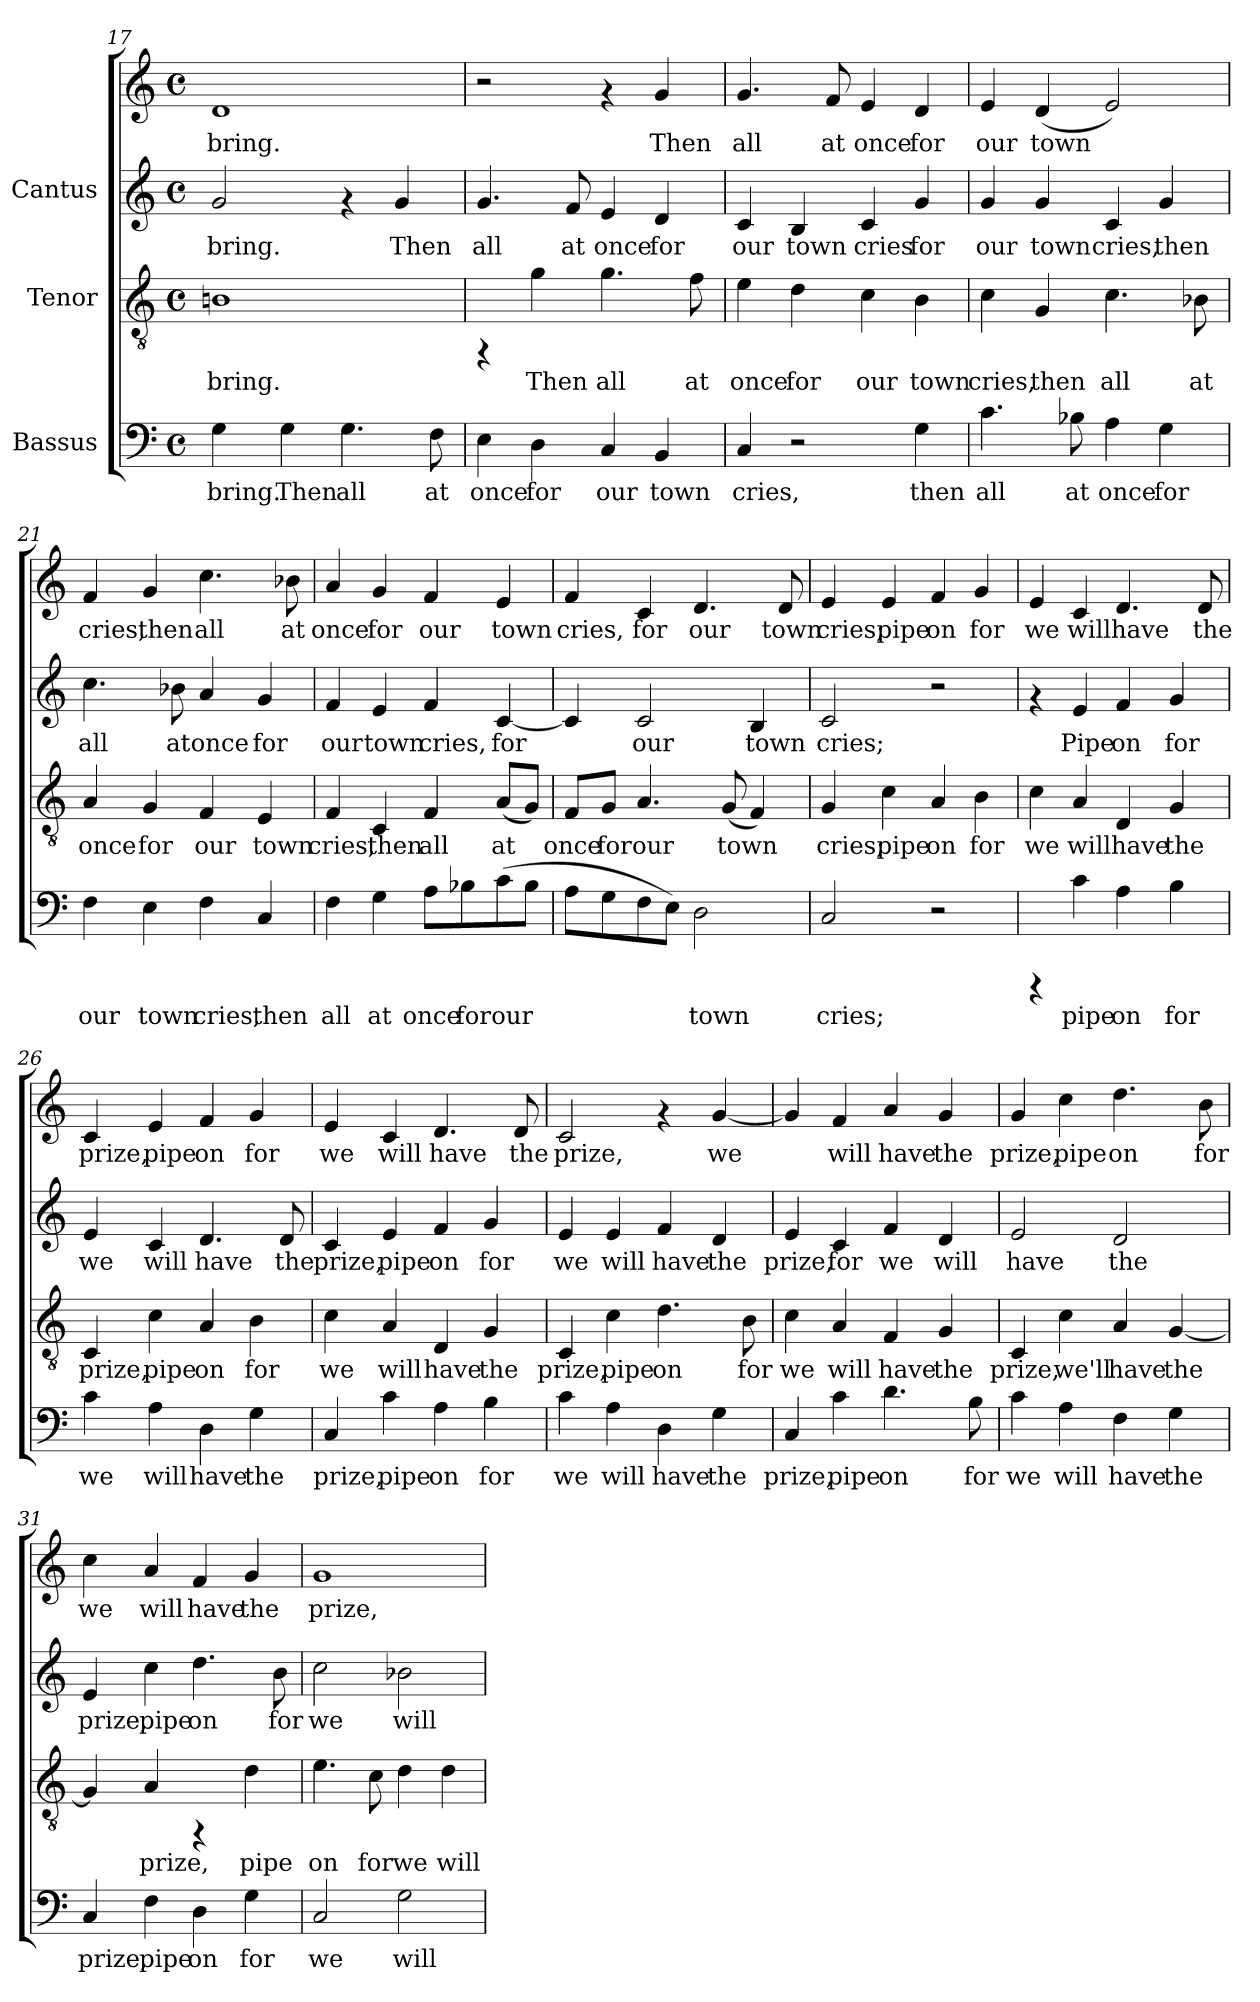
**kern	**text	**kern	**text	**kern	**text	**kern	**text
*part3	*part3	*part2	*part2	*part1	*part1	*part1	*part1
*staff4	*staff4	*staff3	*staff3	*staff2	*staff2	*staff1	*staff1
*I"Bassus	*	*I"Tenor	*	*I"Cantus	*	*	*
!!LO:LB:g=z
*clefF4	*	*clefGv2	*	*clefG2	*	*clefG2	*
*M4/4	*	*M4/4	*	*M4/4	*	*M4/4	*
*met(c)	*	*met(c)	*	*met(c)	*	*met(c)	*
=17	=17	=17	=17	=17	=17	=17	=17
!	!LO:LY:b:cj	!	!LO:LY:b:cj	!	!LO:LY:b:cj	!	!LO:LY:b:cj
4G\	bring.	1Bn	bring.	2g/	bring.	1d	bring.
!	!LO:LY:b:cj	!	!	!	!	!	!
4G\	Then	.	.	.	.	.	.
!	!LO:LY:b:cj	!	!	!	!	!	!
4.G\	all	.	.	4rf	.	.	.
!	!	!	!	!	!LO:LY:b:cj	!	!
.	.	.	.	4g/	Then	.	.
!	!LO:LY:b:cj	!	!	!	!	!	!
8F\	at	.	.	.	.	.	.
=18	=18	=18	=18	=18	=18	=18	=18
!	!LO:LY:b:cj	!	!	!	!LO:LY:b:cj	!	!
4E\	once	4rFF	.	4.g/	all	2r	.
!	!LO:LY:b:cj	!	!LO:LY:b:cj	!	!	!	!
4D\	for	4g\	Then	.	.	.	.
!	!	!	!	!	!LO:LY:b:cj	!	!
.	.	.	.	8f/	at	.	.
!	!LO:LY:b:cj	!	!LO:LY:b:cj	!	!LO:LY:b:cj	!	!
4C/	our	4.g\	all	4e/	once	4rf	.
!	!LO:LY:b:cj	!	!	!	!LO:LY:b:cj	!	!LO:LY:b:cj
4BB/	town	.	.	4d/	for	4g/	Then
!	!	!	!LO:LY:b:cj	!	!	!	!
.	.	8f\	at	.	.	.	.
=19	=19	=19	=19	=19	=19	=19	=19
!	!LO:LY:b:cj	!	!LO:LY:b:cj	!	!LO:LY:b:cj	!	!LO:LY:b:cj
4C/	cries,	4e\	once	4c/	our	4.g/	all
!	!	!	!LO:LY:b:cj	!	!LO:LY:b:cj	!	!
2r	.	4d\	for	4B/	town	.	.
!	!	!	!	!	!	!	!LO:LY:b:cj
.	.	.	.	.	.	8f/	at
!	!	!	!LO:LY:b:cj	!	!LO:LY:b:cj	!	!LO:LY:b:cj
.	.	4c\	our	4c/	cries	4e/	once
!	!LO:LY:b:cj	!	!LO:LY:b:cj	!	!LO:LY:b:cj	!	!LO:LY:b:cj
4G\	then	4B\	town	4g/	for	4d/	for
=20	=20	=20	=20	=20	=20	=20	=20
!	!LO:LY:b:cj	!	!LO:LY:b:cj	!	!LO:LY:b:cj	!	!LO:LY:b:cj
4.c\	all	4c\	cries,	4g/	our	4e/	our
!	!	!	!LO:LY:b:cj	!	!LO:LY:b:cj	!	!LO:LY:b:cj
.	.	4G/	then	4g/	town	(<4d/	town
!	!LO:LY:b:cj	!	!	!	!	!	!
8B-X\	at	.	.	.	.	.	.
!	!LO:LY:b:cj	!	!LO:LY:b:cj	!	!LO:LY:b:cj	!	!LO:LY:b:cj
4A\	once	4.c\	all	4c/	cries,	2e/)	.
!	!LO:LY:b:cj	!	!	!	!LO:LY:b:cj	!	!
4G\	for	.	.	4g/	then	.	.
!	!	!	!LO:LY:b:cj	!	!	!	!
.	.	8B-X\	at	.	.	.	.
!!LO:LB:g=z
=21	=21	=21	=21	=21	=21	=21	=21
!	!LO:LY:b:cj	!	!LO:LY:b:cj	!	!LO:LY:b:cj	!	!LO:LY:b:cj
4F\	our	4A/	once	4.cc\	all	4f/	cries,
!	!LO:LY:b:cj	!	!LO:LY:b:cj	!	!	!	!LO:LY:b:cj
4E\	town	4G/	for	.	.	4g/	then
!	!	!	!	!	!LO:LY:b:cj	!	!
.	.	.	.	8b-X\	at	.	.
!	!LO:LY:b:cj	!	!LO:LY:b:cj	!	!LO:LY:b:cj	!	!LO:LY:b:cj
4F\	cries,	4F/	our	4a/	once	4.cc\	all
!	!LO:LY:b:cj	!	!LO:LY:b:cj	!	!LO:LY:b:cj	!	!
4C/	then	4E/	town	4g/	for	.	.
!	!	!	!	!	!	!	!LO:LY:b:cj
.	.	.	.	.	.	8b-X\	at
=22	=22	=22	=22	=22	=22	=22	=22
!	!LO:LY:b:cj	!	!LO:LY:b:cj	!	!LO:LY:b:cj	!	!LO:LY:b:cj
4F\	all	4F/	cries,	4f/	our	4a/	once
!	!LO:LY:b:cj	!	!LO:LY:b:cj	!	!LO:LY:b:cj	!	!LO:LY:b:cj
4G\	at	4C/	then	4e/	town	4g/	for
!	!LO:LY:b:cj	!	!LO:LY:b:cj	!	!LO:LY:b:cj	!	!LO:LY:b:cj
8A\L	once	4F/	all	4f/	cries,	4f/	our
!	!LO:LY:b:cj	!	!	!	!	!	!
8B-X\	for	.	.	.	.	.	.
!	!LO:LY:b:cj	!	!LO:LY:b:cj	!	!LO:LY:b:cj	!	!LO:LY:b:cj
(>8c\	our	(<8A/L	at	[<4c/	for	4e/	town
!	!LO:LY:b:cj	!	!LO:LY:b:cj	!	!	!	!
8B-\J	.	8G/J)	.	.	.	.	.
=23	=23	=23	=23	=23	=23	=23	=23
!	!LO:LY:b:cj	!	!LO:LY:b:cj	!	!LO:LY:b:cj	!	!LO:LY:b:cj
8A\L	.	8F/L	once	4c/]	.	4f/	cries,
!	!LO:LY:b:cj	!	!LO:LY:b:cj	!	!	!	!
8G\	.	8G/J	for	.	.	.	.
!	!LO:LY:b:cj	!	!LO:LY:b:cj	!	!LO:LY:b:cj	!	!LO:LY:b:cj
8F\	.	4.A/	our	2c/	our	4c/	for
!	!LO:LY:b:cj	!	!	!	!	!	!
8E\J)	.	.	.	.	.	.	.
!	!LO:LY:b:cj	!	!	!	!	!	!LO:LY:b:cj
2D\	town	.	.	.	.	4.d/	our
!	!	!	!LO:LY:b:cj	!	!	!	!
.	.	(<8G/	town	.	.	.	.
!	!	!	!LO:LY:b:cj	!	!LO:LY:b:cj	!	!
.	.	4F/)	.	4B/	town	.	.
!	!	!	!	!	!	!	!LO:LY:b:cj
.	.	.	.	.	.	8d/	town
=24	=24	=24	=24	=24	=24	=24	=24
!	!LO:LY:b:cj	!	!LO:LY:b:cj	!	!LO:LY:b:cj	!	!LO:LY:b:cj
2C/	cries;	4G/	cries;	2c/	cries;	4e/	cries;
!	!	!	!LO:LY:b:cj	!	!	!	!LO:LY:b:cj
.	.	4c\	pipe	.	.	4e/	pipe
!	!	!	!LO:LY:b:cj	!	!	!	!LO:LY:b:cj
2r	.	4A/	on	2r	.	4f/	on
!	!	!	!LO:LY:b:cj	!	!	!	!LO:LY:b:cj
.	.	4B\	for	.	.	4g/	for
!!LO:PB:g=z
=25	=25	=25	=25	=25	=25	=25	=25
!	!	!	!LO:LY:b:cj	!	!	!	!LO:LY:b:cj
4rCCC	.	4c\	we	4rf	.	4e/	we
!	!LO:LY:b:cj	!	!LO:LY:b:cj	!	!LO:LY:b:cj	!	!LO:LY:b:cj
4c\	pipe	4A/	will	4e/	Pipe	4c/	will
!	!LO:LY:b:cj	!	!LO:LY:b:cj	!	!LO:LY:b:cj	!	!LO:LY:b:cj
4A\	on	4D/	have	4f/	on	4.d/	have
!	!LO:LY:b:cj	!	!LO:LY:b:cj	!	!LO:LY:b:cj	!	!
4B\	for	4G/	the	4g/	for	.	.
!	!	!	!	!	!	!	!LO:LY:b:cj
.	.	.	.	.	.	8d/	the
=26	=26	=26	=26	=26	=26	=26	=26
!	!LO:LY:b:cj	!	!LO:LY:b:cj	!	!LO:LY:b:cj	!	!LO:LY:b:cj
4c\	we	4C/	prize,	4e/	we	4c/	prize,
!	!LO:LY:b:cj	!	!LO:LY:b:cj	!	!LO:LY:b:cj	!	!LO:LY:b:cj
4A\	will	4c\	pipe	4c/	will	4e/	pipe
!	!LO:LY:b:cj	!	!LO:LY:b:cj	!	!LO:LY:b:cj	!	!LO:LY:b:cj
4D\	have	4A/	on	4.d/	have	4f/	on
!	!LO:LY:b:cj	!	!LO:LY:b:cj	!	!	!	!LO:LY:b:cj
4G\	the	4B\	for	.	.	4g/	for
!	!	!	!	!	!LO:LY:b:cj	!	!
.	.	.	.	8d/	the	.	.
=27	=27	=27	=27	=27	=27	=27	=27
!	!LO:LY:b:cj	!	!LO:LY:b:cj	!	!LO:LY:b:cj	!	!LO:LY:b:cj
4C/	prize,	4c\	we	4c/	prize,	4e/	we
!	!LO:LY:b:cj	!	!LO:LY:b:cj	!	!LO:LY:b:cj	!	!LO:LY:b:cj
4c\	pipe	4A/	will	4e/	pipe	4c/	will
!	!LO:LY:b:cj	!	!LO:LY:b:cj	!	!LO:LY:b:cj	!	!LO:LY:b:cj
4A\	on	4D/	have	4f/	on	4.d/	have
!	!LO:LY:b:cj	!	!LO:LY:b:cj	!	!LO:LY:b:cj	!	!
4B\	for	4G/	the	4g/	for	.	.
!	!	!	!	!	!	!	!LO:LY:b:cj
.	.	.	.	.	.	8d/	the
=28	=28	=28	=28	=28	=28	=28	=28
!	!LO:LY:b:cj	!	!LO:LY:b:cj	!	!LO:LY:b:cj	!	!LO:LY:b:cj
4c\	we	4C/	prize,	4e/	we	2c/	prize,
!	!LO:LY:b:cj	!	!LO:LY:b:cj	!	!LO:LY:b:cj	!	!
4A\	will	4c\	pipe	4e/	will	.	.
!	!LO:LY:b:cj	!	!LO:LY:b:cj	!	!LO:LY:b:cj	!	!
4D\	have	4.d\	on	4f/	have	4rf	.
!	!LO:LY:b:cj	!	!	!	!LO:LY:b:cj	!	!LO:LY:b:cj
4G\	the	.	.	4d/	the	[<4g/	we
!	!	!	!LO:LY:b:cj	!	!	!	!
.	.	8B\	for	.	.	.	.
!!LO:LB:g=z
=29	=29	=29	=29	=29	=29	=29	=29
!	!LO:LY:b:cj	!	!LO:LY:b:cj	!	!LO:LY:b:cj	!	!LO:LY:b:cj
4C/	prize,	4c\	we	4e/	prize,	4g/]	.
!	!LO:LY:b:cj	!	!LO:LY:b:cj	!	!LO:LY:b:cj	!	!LO:LY:b:cj
4c\	pipe	4A/	will	4c/	for	4f/	will
!	!LO:LY:b:cj	!	!LO:LY:b:cj	!	!LO:LY:b:cj	!	!LO:LY:b:cj
4.d\	on	4F/	have	4f/	we	4a/	have
!	!	!	!LO:LY:b:cj	!	!LO:LY:b:cj	!	!LO:LY:b:cj
.	.	4G/	the	4d/	will	4g/	the
!	!LO:LY:b:cj	!	!	!	!	!	!
8B\	for	.	.	.	.	.	.
=30	=30	=30	=30	=30	=30	=30	=30
!	!LO:LY:b:cj	!	!LO:LY:b:cj	!	!LO:LY:b:cj	!	!LO:LY:b:cj
4c\	we	4C/	prize,	2e/	have	4g/	prize,
!	!LO:LY:b:cj	!	!LO:LY:b:cj	!	!	!	!LO:LY:b:cj
4A\	will	4c\	we'll	.	.	4cc\	pipe
!	!LO:LY:b:cj	!	!LO:LY:b:cj	!	!LO:LY:b:cj	!	!LO:LY:b:cj
4F\	have	4A/	have	2d/	the	4.dd\	on
!	!LO:LY:b:cj	!	!LO:LY:b:cj	!	!	!	!
4G\	the	[<4G/	the	.	.	.	.
!	!	!	!	!	!	!	!LO:LY:b:cj
.	.	.	.	.	.	8b\	for
=31	=31	=31	=31	=31	=31	=31	=31
!	!LO:LY:b:cj	!	!LO:LY:b:cj	!	!LO:LY:b:cj	!	!LO:LY:b:cj
4C/	prize,	4G/]	.	4e/	prize,	4cc\	we
!	!LO:LY:b:cj	!	!LO:LY:b:cj	!	!LO:LY:b:cj	!	!LO:LY:b:cj
4F\	pipe	4A/	prize,	4cc\	pipe	4a/	will
!	!LO:LY:b:cj	!	!	!	!LO:LY:b:cj	!	!LO:LY:b:cj
4D\	on	4rFF	.	4.dd\	on	4f/	have
!	!LO:LY:b:cj	!	!LO:LY:b:cj	!	!	!	!LO:LY:b:cj
4G\	for	4d\	pipe	.	.	4g/	the
!	!	!	!	!	!LO:LY:b:cj	!	!
.	.	.	.	8b\	for	.	.
=32	=32	=32	=32	=32	=32	=32	=32
!	!LO:LY:b:cj	!	!LO:LY:b:cj	!	!LO:LY:b:cj	!	!LO:LY:b:cj
2C/	we	4.e\	on	2cc\	we	1g	prize,
!	!	!	!LO:LY:b:cj	!	!	!	!
.	.	8c\	for	.	.	.	.
!	!LO:LY:b:cj	!	!LO:LY:b:cj	!	!LO:LY:b:cj	!	!
2G\	will	4d\	we	2b-X\	will	.	.
!	!	!	!LO:LY:b:cj	!	!	!	!
.	.	4d\	will	.	.	.	.
=	=	=	=	=	=	=	=
*-	*-	*-	*-	*-	*-	*-	*-
